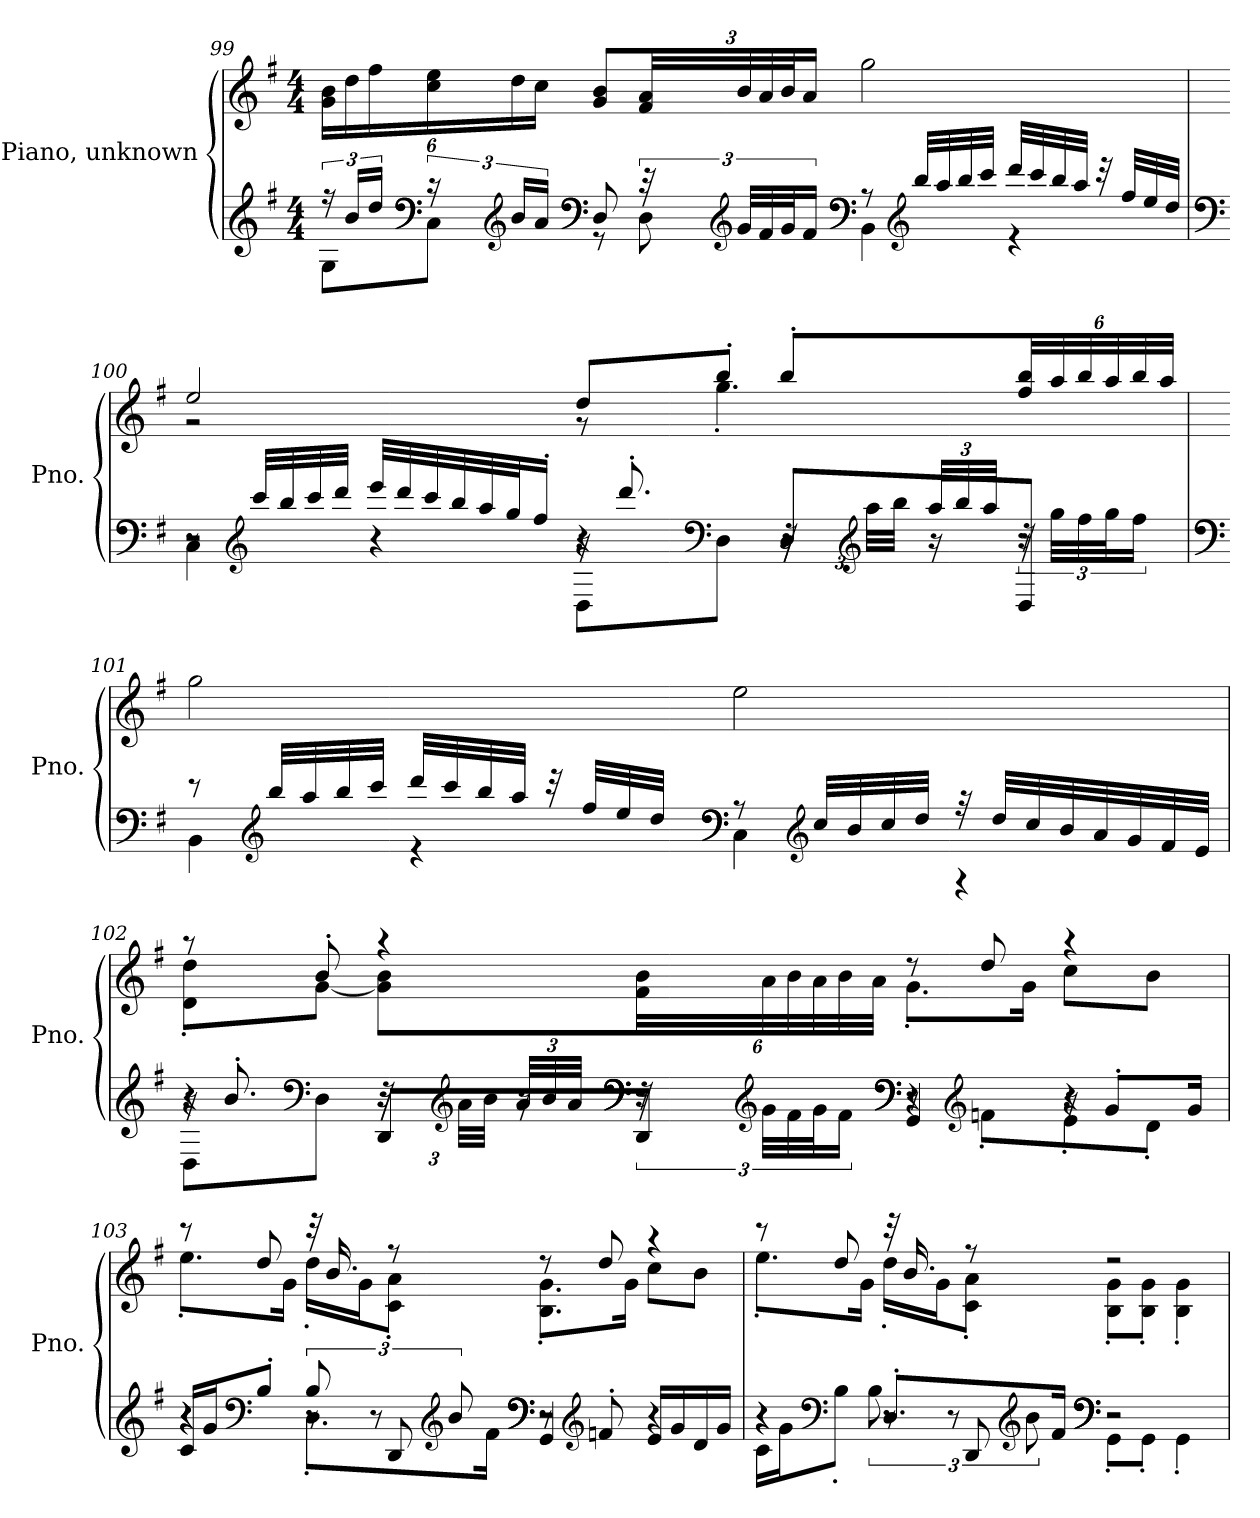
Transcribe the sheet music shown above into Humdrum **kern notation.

**kern	**kern
*part1	*part1
*staff2	*staff1
*I"Piano, unknown	*
*I'Pno.	*
!!LO:LB:g=z
*clefG2	*clefG2
*k[f#]	*k[f#]
*M4/4	*M4/4
=99	=99
*^	*
*	*	*Xbrackettup
24r	8G\L	24g\ 24b\LL
24b/LL	.	24dd\
24dd/JJ	.	24ff#\
*clefF4	*	*
24r	8C\J	24cc\ 24ee\
*clefG2	*	*
24b/LL	.	24dd\
24a/JJ	.	24cc\JJ
*clefF4	*	*
8D/	8r	8g/ 8b/L
48r	8D\	48f#/ 48a/LL
*clefG2	*	*
48g/LLL	.	48b/
48f#/	.	48a/
48g/J	.	48b/J
24f#/JJ	.	24a/JJ
*clefF4	*	*
8r	4BB\	2gg\
*clefG2	*	*
32bb/LLL	.	.
32aa/	.	.
32bb/	.	.
32ccc/JJJ	.	.
32ddd/LLL	4r	.
32ccc/	.	.
32bb/	.	.
32aa/JJJ	.	.
32r	.	.
32ff#/LLL	.	.
32ee/	.	.
32dd/JJJ	.	.
*v	*v	*
!!LO:LB:g=z
=100	=100
*clefF4	*
*^	*^
*	*^	*	*
8r	4C\	2r	2ee/	2r
*clefG2	*	*	*	*
32ccc/LLL	.	.	.	.
32bb/	.	.	.	.
32ccc/	.	.	.	.
32ddd/JJJ	.	.	.	.
32eee/LLL	4r	.	.	.
32ddd/	.	.	.	.
32ccc/	.	.	.	.
32bb/	.	.	.	.
32aa/	.	.	.	.
32gg/J	.	.	.	.
16ff#'/JJ	.	.	.	.
16r	8D\L	4r	8dd/L	8r
8.ddd'/	.	.	.	.
*clefF4	*	*	*	*
.	8D\J	.	8bb'/J	4.gg'\
16r	48r	8D/L	8bb'/L	.
*clefG2	*	*	*	*
.	48aa\LLL	.	.	.
.	48bb\JJJ	.	.	.
*Xbrackettup	*	*	*	*
48aa/LLL	16r	.	.	.
48bb/	.	.	.	.
48aa/JJJ	.	.	.	.
*	*brackettup	*	*	*
8r	48r	8D/J	48ff#/ 48bb/LL	.
.	48gg\LLL	.	48aa/	.
.	48ff#\	.	48bb/	.
.	48gg\J	.	48aa/	.
.	24ff#\JJ	.	48bb/	.
.	.	.	48aa/JJJ	.
*v	*v	*v	*	*
*	*v	*v
!!LO:LB:g=z
=101	=101
*clefF4	*
*^	*
8r	4BB\	2gg\
*clefG2	*	*
32bb/LLL	.	.
32aa/	.	.
32bb/	.	.
32ccc/JJJ	.	.
32ddd/LLL	4r	.
32ccc/	.	.
32bb/	.	.
32aa/JJJ	.	.
32r	.	.
32ff#/LLL	.	.
32ee/	.	.
32dd/JJJ	.	.
*clefF4	*	*
8r	4C\	2ee\
*clefG2	*	*
32cc/LLL	.	.
32b/	.	.
32cc/	.	.
32dd/JJJ	.	.
32r	4r	.
32dd/LLL	.	.
32cc/	.	.
32b/	.	.
32a/	.	.
32g/	.	.
32f#/	.	.
32e/JJJ	.	.
!!LO:PB:g=z
=102	=102	=102
*	*^	*^
16r	8D\L	4r	8r	8d\' 8dd\'L
8.b'/	.	.	.	.
*clefF4	*	*	*	*
.	8D\J	.	8b'/	[8g\J
16r	48r	8DD/L	4r	8g\] 8b\L
*clefG2	*	*	*	*
.	48a\LLL	.	.	.
.	48b\JJJ	.	.	.
*Xbrackettup	*	*	*	*
48a/LLL	16r	.	.	.
48b/	.	.	.	.
48a/JJJ	.	.	.	.
*clefF4	*	*	*	*
*	*brackettup	*	*	*
8r	48r	8DD/J	.	48f#\ 48b\LL
*clefG2	*	*	*	*
.	48g\LLL	.	.	48a\
.	48f#\	.	.	48b\
.	48g\J	.	.	48a\
.	24f#\JJ	.	.	48b\
.	.	.	.	48a\JJJ
*clefF4	*	*	*	*
4r	8r	4GG/	8r	8.g'\L
*clefG2	*	*	*	*
.	8fn'\L	.	8dd/	.
.	.	.	.	16g\Jk
16r	8e'\	4r	4r	8cc\L
8g'/L	.	.	.	.
.	8d'\J	.	.	8b\J
16g/Jk	.	.	.	.
!!LO:LB:g=z	!!
=103	=103	=103	=103	=103
16c/LL	4r	4r	8r	8.ee'\L
16g/J	.	.	.	.
*clefF4	*	*	*	*
8B'/J	.	.	8dd/	.
.	.	.	.	16g\Jk
12B/	8.D'\L	8r	32r	16dd'\LL
.	.	.	16.b/	.
.	.	.	.	16g\J
12r	.	.	.	.
.	.	8DD/	8r	8c\' 8a\'J
*clefG2	*	*	*	*
12b/	.	.	.	.
.	16f#\Jk	.	.	.
*clefF4	*	*	*	*
8r	2r	4GG/	8r	8.B\' 8.g\'L
*clefG2	*	*	*	*
8fn'/	.	.	8dd/	.
.	.	.	.	16g\Jk
16e/LL	.	4r	4r	8cc\L
16g/	.	.	.	.
16d/	.	.	.	8b\J
16g/JJ	.	.	.	.
!!LO:LB:g=z	!!
=104	=104	=104	=104	=104
4r	16c\LL	4r	8r	8.ee'\L
.	16g\J	.	.	.
*clefF4	*	*	*	*
.	8B'\J	.	8dd/	.
.	.	.	.	16g\Jk
8.D'/L	12B\	8r	32r	16dd'\LL
.	.	.	16.b/	.
.	.	.	.	16g\J
.	12r	.	.	.
.	.	8DD/	8r	8c\' 8a\'J
*clefG2	*	*	*	*
.	12b\	.	.	.
16f#/Jk	.	.	.	.
*clefF4	*	*	*	*
2r	8GG'\L	2r	2r	8B\' 8g\'L
.	8GG'\J	.	.	8B\' 8g\'J
.	4GG'\	.	.	4B\' 4g\'
*v	*v	*v	*	*
*	*v	*v
=	=
*-	*-
